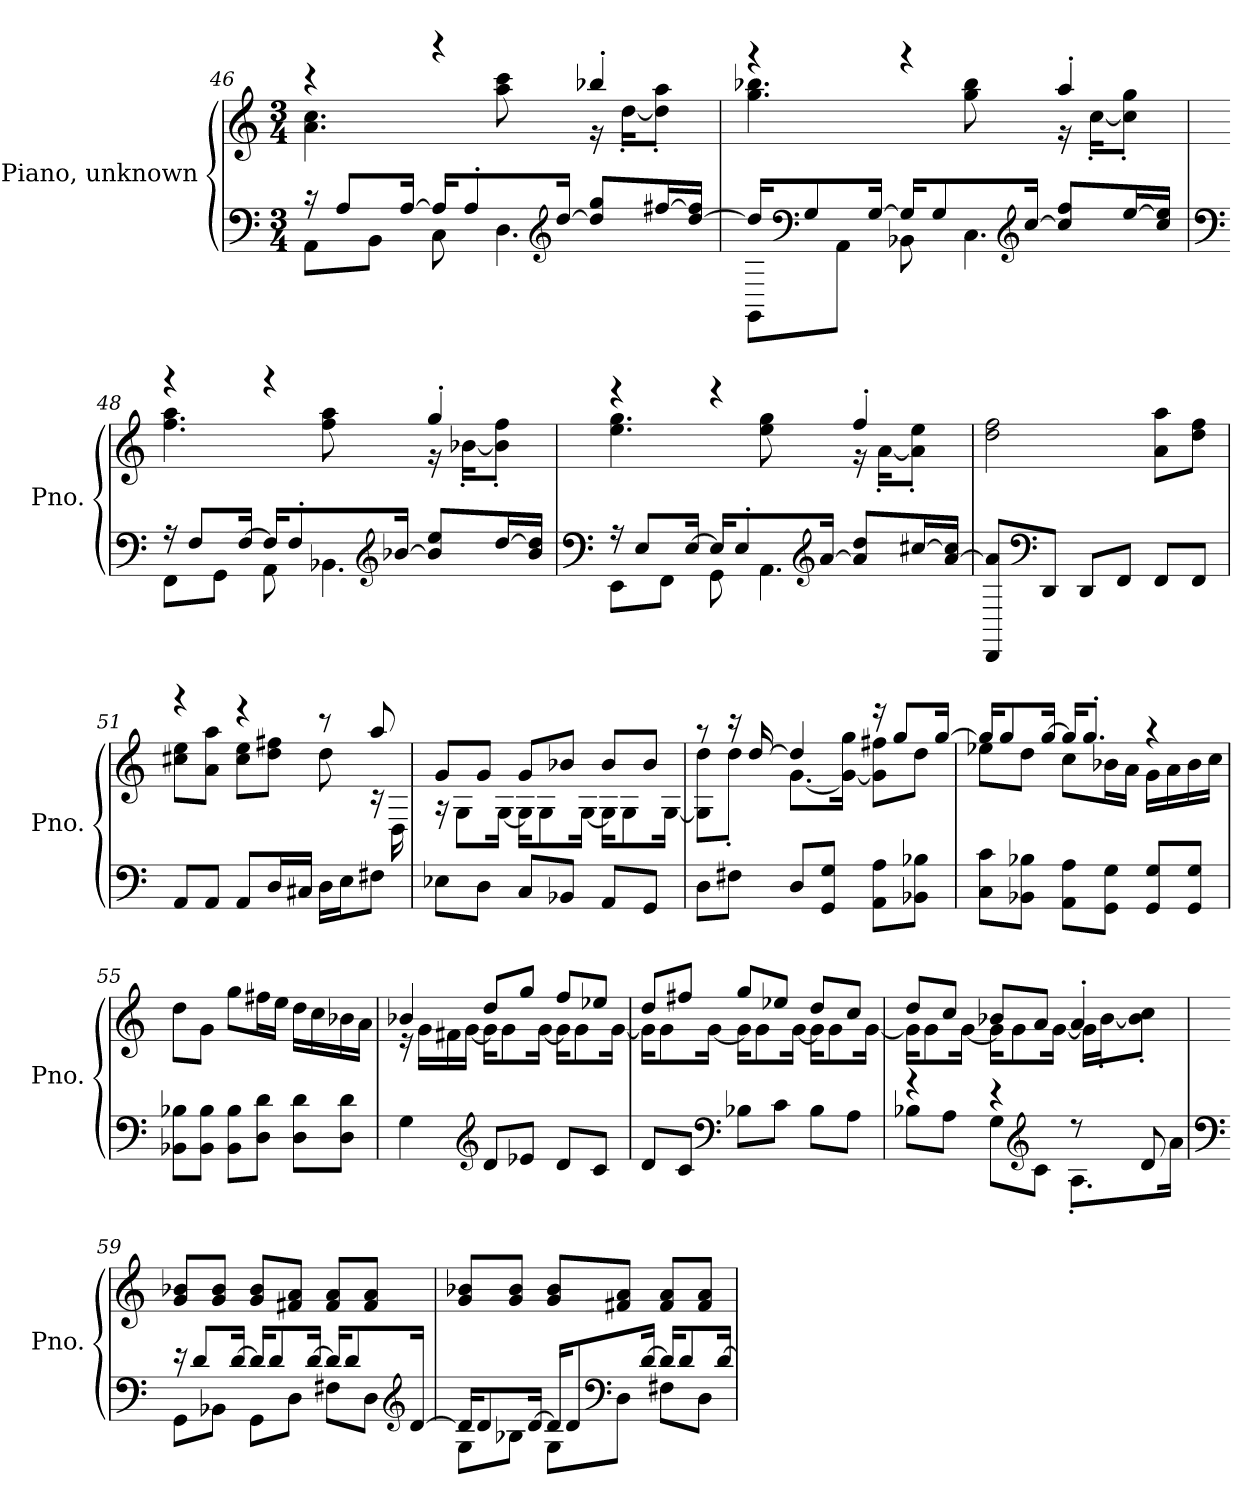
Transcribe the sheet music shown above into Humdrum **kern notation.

**kern	**kern
*part1	*part1
*staff2	*staff1
*I"Piano, unknown	*
*I'Pno.	*
!!LO:LB:g=z
*clefF4	*clefG2
*k[]	*k[]
*M3/4	*M3/4
=46	=46
*^	*^
16r	8AA\L	4r	4.a\ 4.cc\
8A/L	.	.	.
.	8BB\J	.	.
[16A/Jk	.	.	.
16A/KL]	8C\	4r	.
8A'/	.	.	.
.	4.D\	.	8aa\ 8ccc\
*clefG2	*	*	*
[16dd/Jk	.	.	.
8dd/] 8gg/L	.	4bb-X'/	16r
.	.	.	[16dd'\KL
[16ff#X/L	.	.	8dd\]' 8aa\'J
[16dd/ 16ff#/]JJ	.	.	.
=47	=47	=47	=47
16dd/KL]	8GG\L	4r	4.gg\ 4.bb-X\
*clefF4	*	*	*
8G/	.	.	.
.	8AA\J	.	.
[16G/Jk	.	.	.
16G/KL]	8BB-X\	4r	.
8G/	.	.	.
.	4.C\	.	8gg\ 8bb-\
*clefG2	*	*	*
[16cc/Jk	.	.	.
8cc/] 8ff/L	.	4aa'/	16r
.	.	.	[16cc'\KL
[16ee/L	.	.	8cc\]' 8gg\'J
16cc/ 16ee/]JJ	.	.	.
!!LO:LB:g=z	!!
=48	=48	=48	=48
*clefF4	*	*	*
16r	8FF\L	4r	4.ff\ 4.aa\
8F/L	.	.	.
.	8GG\J	.	.
[16F/Jk	.	.	.
16F/KL]	8AA\	4r	.
8F'/	.	.	.
.	4.BB-X\	.	8ff\ 8aa\
*clefG2	*	*	*
[16b-X/Jk	.	.	.
8b-/] 8ee/L	.	4gg'/	16r
.	.	.	[16b-X'\KL
[16dd/L	.	.	8b-\]' 8ff\'J
16b-/ 16dd/]JJ	.	.	.
=49	=49	=49	=49
*clefF4	*	*	*
16r	8EE\L	4r	4.ee\ 4.gg\
8E/L	.	.	.
.	8FF\J	.	.
[16E/Jk	.	.	.
16E/KL]	8GG\	4r	.
8E'/	.	.	.
.	4.AA\	.	8ee\ 8gg\
*clefG2	*	*	*
[16a/Jk	.	.	.
8a/] 8dd/L	.	4ff'/	16r
.	.	.	[16a'\KL
[16cc#X/L	.	.	8a\]' 8ee\'J
[16a/ 16cc#/]JJ	.	.	.
*v	*v	*	*
*	*v	*v
=50	=50
8DD/ 8a/]L	2dd\ 2ff\
*clefF4	*
8DD/J	.
8DD/L	.
8FF/J	.
8FF/L	8a\ 8aa\L
8FF/J	8dd\ 8ff\J
!!LO:LB:g=z
=51	=51
*	*^
8AA/L	4r	8cc#X\ 8ee\L
8AA/J	.	8a\ 8aa\J
8AA/L	4r	8cc#\ 8ee\L
16D/L	.	8dd\ 8ff#X\J
16C#X/JJ	.	.
16D\LL	8r	8dd\
16E\J	.	.
8F#X\J	8aa/	16r
.	.	16D\
=52	=52	=52
8E-X\L	8g/L	16r
.	.	8G\L
8D\J	8g/J	.
.	.	[16G\Jk
8C/L	8g/L	16G\KL]
.	.	8G\
8BB-X/J	8b-X/J	.
.	.	[16G\Jk
8AA/L	8b-/L	16G\KL]
.	.	8G\
8GG/J	8b-/J	.
.	.	[16G\Jk
=53	=53	=53
8D\L	8r	8G\] 8dd\L
8F#X\J	16r	8dd'\J
.	[16dd/	.
8D/L	4dd/]	[8.g\L
8GG/ 8G/J	.	.
.	.	16g\_ 16gg\Jk
8AA\ 8A\L	16r	8g\] 8ff#X\L
.	8gg/L	.
8BB-X\ 8B-X\J	.	8dd\J
.	[16gg/Jk	.
!!LO:LB:g=z	!!
=54	=54	=54
8C\ 8c\L	16gg/KL]	8ee-X\L
.	8gg/	.
8BB-X\ 8B-X\J	.	8dd\J
.	[16gg/Jk	.
8AA\ 8A\L	16gg/KL]	8cc\L
.	8.gg'/J	.
8GG\ 8G\J	.	16b-X\L
.	.	16a\JJ
8GG/ 8G/L	4r	16g\LL
.	.	16a\
8GG/ 8G/J	.	16b-\
.	.	16cc\JJ
*	*v	*v
=55	=55
8BB-X\ 8B-X\L	8dd\L
8BB-\ 8B-\J	8g\J
8BB-\ 8B-\L	8gg\L
8D\ 8d\J	16ff#X\L
.	16ee\JJ
8D\ 8d\L	16dd\LL
.	16cc\
8D\ 8d\J	16b-X\
.	16a\JJ
=56	=56
*	*^
4G\	4b-X/	16r
.	.	16g\LL
.	.	16f#X\
.	.	[16g\JJ
*clefG2	*	*
8d/L	8dd/L	16g\KL]
.	.	8g\
8e-X/J	8gg/J	.
.	.	[16g\Jk
8d/L	8ff/L	16g\KL]
.	.	8g\
8c/J	8ee-X/J	.
.	.	[16g\Jk
!!LO:LB:g=z	!!
=57	=57	=57
8d/L	8dd/L	16g\KL]
.	.	8g\
8c/J	8ff#X/J	.
.	.	[16g\Jk
*clefF4	*	*
8B-X\L	8gg/L	16g\KL]
.	.	8g\
8c\J	8ee-X/J	.
.	.	[16g\Jk
8B-\L	8dd/L	16g\KL]
.	.	8g\
8A\J	8cc/J	.
.	.	[16g\Jk
=58	=58	=58
*^	*	*
4r	8B-X\L	8dd/L	16g\KL]
.	.	.	8g\
.	8A\J	8cc/J	.
.	.	.	[16g\Jk
4r	8G\L	8b-X/L	16g\KL]
.	.	.	8g\
*clefG2	*	*	*
.	8c\J	8a/J	.
.	.	.	[16g\Jk
8r	8.A'\L	4a'/	16g\LL]
.	.	.	[16b-'\J
8d/	.	.	8b-\]' 8cc\'J
.	16a\Jk	.	.
*	*	*v	*v
!!LO:PB:g=z
=59	=59	=59
*clefF4	*	*
16r	8GG\L	8g/ 8b-X/L
8d/L	.	.
.	8BB-X\J	8g/ 8b-/J
[16d/Jk	.	.
16d/KL]	8GG\L	8g/ 8b-/L
8d/	.	.
.	8D\J	8f#X/ 8a/J
[16d/Jk	.	.
16d/KL]	8F#X\L	8f#/ 8a/L
8d/	.	.
.	8D\J	8f#/ 8a/J
*clefG2	*	*
[16d/Jk	.	.
=60	=60	=60
16d/KL]	8G\L	8g/ 8b-X/L
8d/	.	.
.	8B-X\J	8g/ 8b-/J
[16d/Jk	.	.
16d/KL]	8G\L	8g/ 8b-/L
8d/	.	.
*clefF4	*	*
.	8D\J	8f#X/ 8a/J
[16d/Jk	.	.
16d/KL]	8F#X\L	8f#/ 8a/L
8d/	.	.
.	8D\J	8f#/ 8a/J
[16d/Jk	.	.
*v	*v	*
=	=
*-	*-
